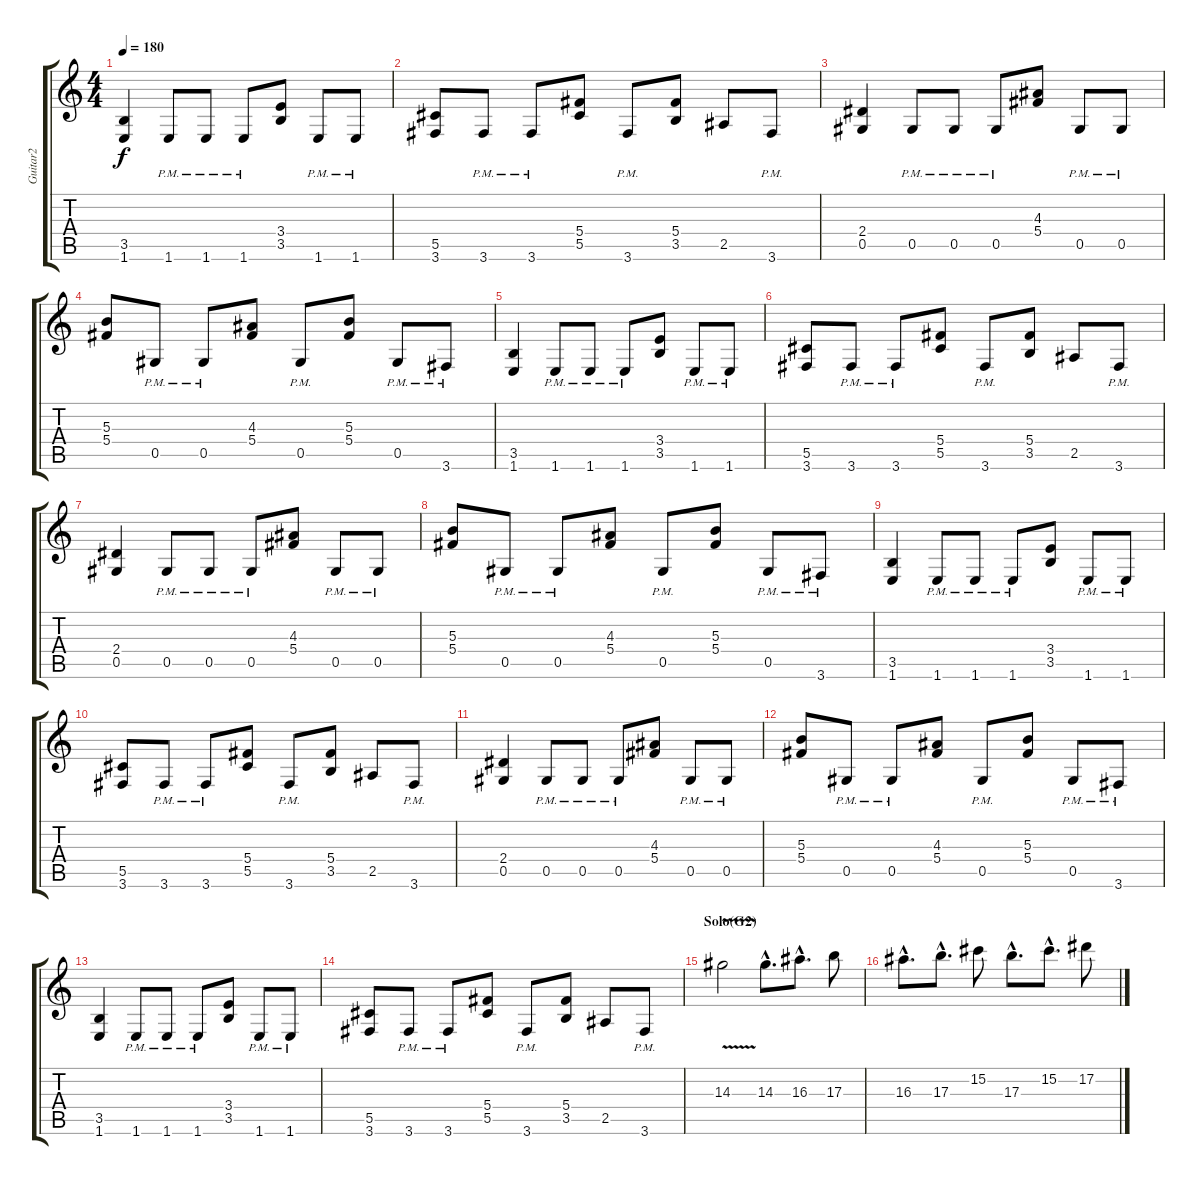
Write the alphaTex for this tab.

\track ("Guitar2" "Guitar2") {instrument distortionguitar}
\staff {score tabs}
\tuning (Eb4 Bb3 Gb3 Db3 Ab2 Eb2) {hide}
\ts (4 4)
\tempo 180
\clef g2
\ks c
(3.5 1.6).4{dy f} 1.6{pm}.8 1.6{pm}.8 1.6{pm}.8 (3.4 3.5).8 1.6{pm}.8 1.6{pm}.8 |
(5.5 3.6).8 3.6{pm}.8 3.6{pm}.8 (5.4 5.5).8 3.6{pm}.8 (5.4 3.5).8 2.5.8 3.6{pm}.8 |
(2.4 0.5).4 0.5{pm}.8 0.5{pm}.8 0.5{pm}.8 (4.3 5.4).8 0.5{pm}.8 0.5{pm}.8 |
(5.3 5.4).8 0.5{pm}.8 0.5{pm}.8 (4.3 5.4).8 0.5{pm}.8 (5.3 5.4).8 0.5{pm}.8 3.6{pm}.8 |
(3.5 1.6).4 1.6{pm}.8 1.6{pm}.8 1.6{pm}.8 (3.4 3.5).8 1.6{pm}.8 1.6{pm}.8 |
(5.5 3.6).8 3.6{pm}.8 3.6{pm}.8 (5.4 5.5).8 3.6{pm}.8 (5.4 3.5).8 2.5.8 3.6{pm}.8 |
(2.4 0.5).4 0.5{pm}.8 0.5{pm}.8 0.5{pm}.8 (4.3 5.4).8 0.5{pm}.8 0.5{pm}.8 |
(5.3 5.4).8 0.5{pm}.8 0.5{pm}.8 (4.3 5.4).8 0.5{pm}.8 (5.3 5.4).8 0.5{pm}.8 3.6{pm}.8 |
(3.5 1.6).4 1.6{pm}.8 1.6{pm}.8 1.6{pm}.8 (3.4 3.5).8 1.6{pm}.8 1.6{pm}.8 |
(5.5 3.6).8 3.6{pm}.8 3.6{pm}.8 (5.4 5.5).8 3.6{pm}.8 (5.4 3.5).8 2.5.8 3.6{pm}.8 |
(2.4 0.5).4 0.5{pm}.8 0.5{pm}.8 0.5{pm}.8 (4.3 5.4).8 0.5{pm}.8 0.5{pm}.8 |
(5.3 5.4).8 0.5{pm}.8 0.5{pm}.8 (4.3 5.4).8 0.5{pm}.8 (5.3 5.4).8 0.5{pm}.8 3.6{pm}.8 |
(3.5 1.6).4 1.6{pm}.8 1.6{pm}.8 1.6{pm}.8 (3.4 3.5).8 1.6{pm}.8 1.6{pm}.8 |
(5.5 3.6).8 3.6{pm}.8 3.6{pm}.8 (5.4 5.5).8 3.6{pm}.8 (5.4 3.5).8 2.5.8 3.6{pm}.8 |
\section ("" "Solo(G2)")
14.3{v}.2 14.3{hac}.8{d} 16.3{hac}.8{d} 17.3.8 |
16.3{hac}.8{d} 17.3{hac}.8{d} 15.2.8 17.3{hac}.8{d} 15.2{hac}.8{d} 17.2.8
